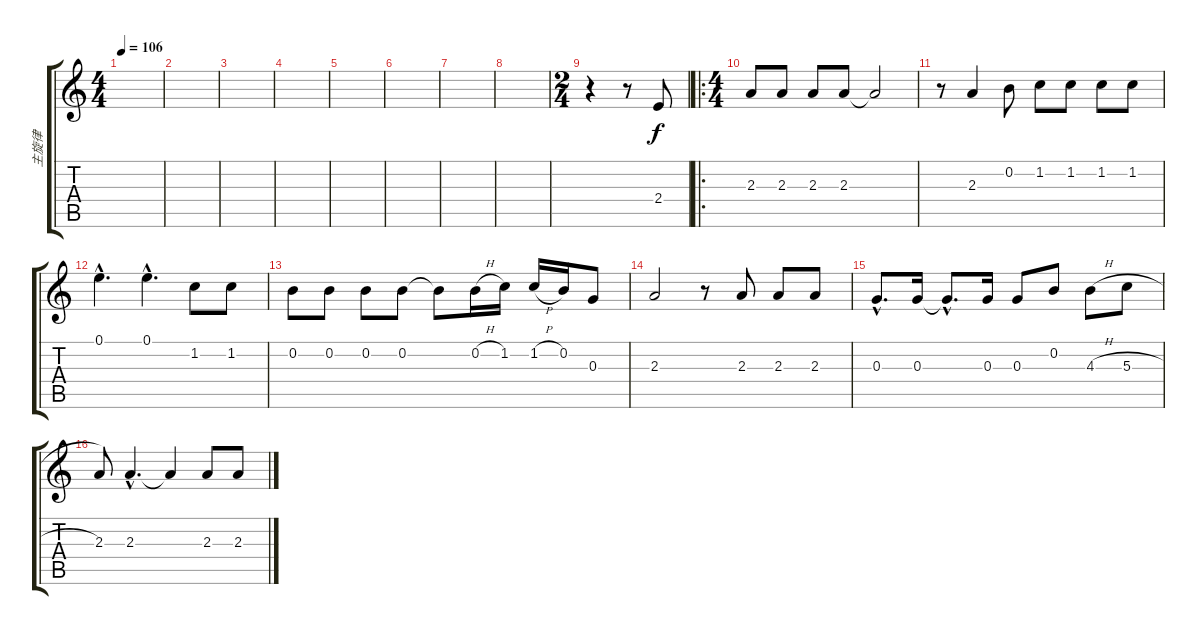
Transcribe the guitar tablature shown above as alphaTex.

\track ("主旋律" "主旋律") {instrument overdrivenguitar}
\staff {score tabs}
\tuning (E4 B3 G3 D3 A2 E2) {hide}
\ts (4 4)
\tempo 106
\clef g2
\ks c
|
|
|
|
|
|
|
|
\ts (2 4)
r.4 r.8 2.4.8 |
\ro
\ts (4 4)
2.3.8 2.3.8 2.3.8 2.3.8 2.3{t}.2 |
r.8 2.3.4 0.2.8 1.2.8 1.2.8 1.2.8 1.2.8 |
0.1{hac}.4{d} 0.1{hac}.4{d} 1.2.8 1.2.8 |
0.2.8 0.2.8 0.2.8 0.2.8 0.2{t}.8 0.2{h}.16 1.2.16 1.2{h}.16 0.2.16 0.3.8 |
2.3.2 r.8 2.3.8 2.3.8 2.3.8 |
0.3{hac}.8{d} 0.3.16 0.3{hac t}.8{d} 0.3.16 0.3.8 0.2.8 4.3{h}.8 5.3{h}.8 |
2.3.8 2.3{hac}.4{d} 2.3{t}.4 2.3.8 2.3.8
